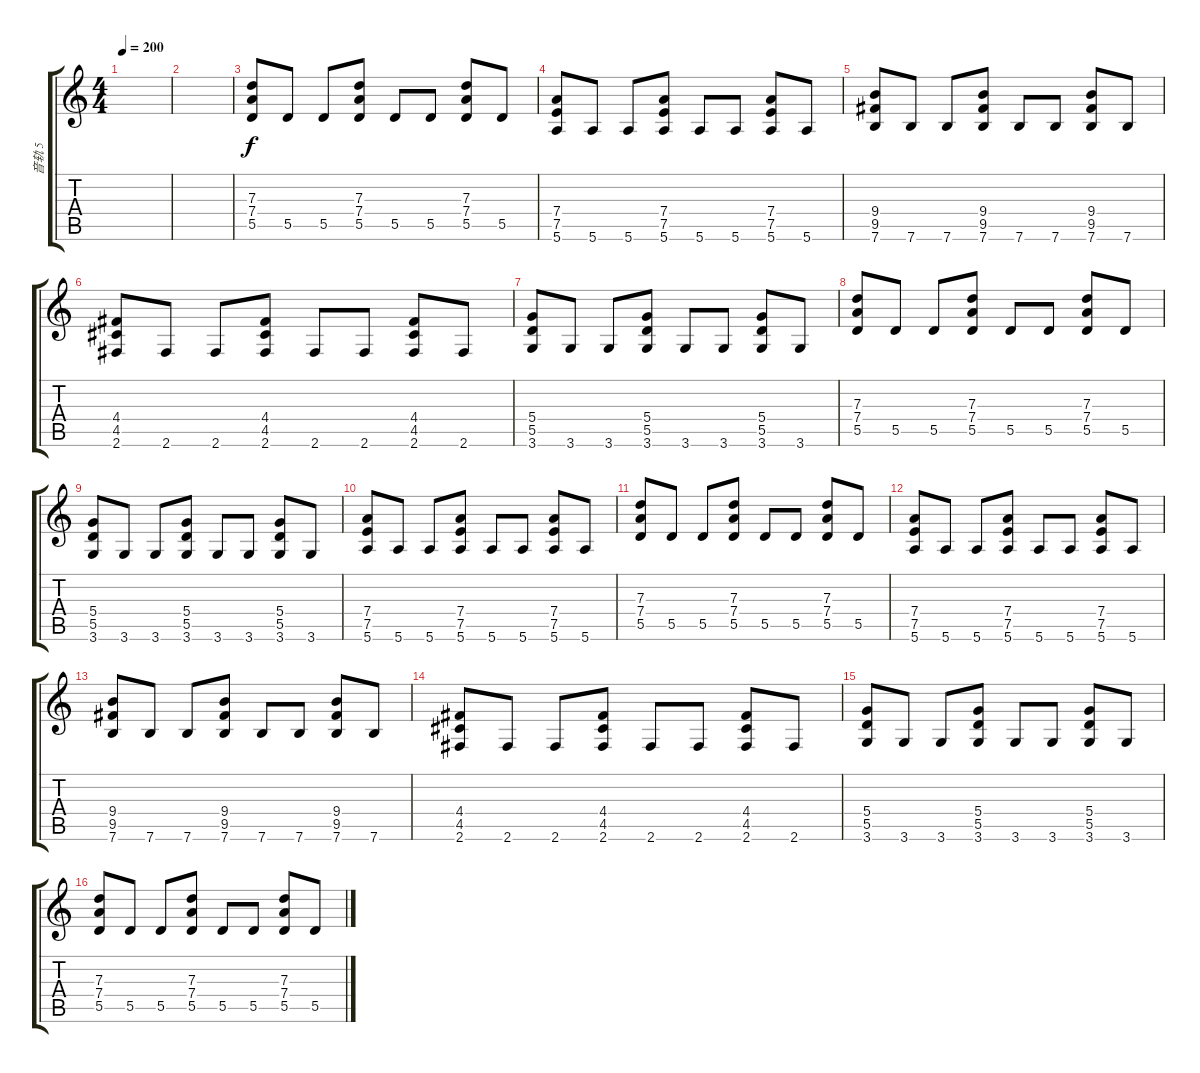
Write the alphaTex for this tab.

\track ("音轨 5" "音轨 5") {instrument overdrivenguitar}
\staff {score tabs}
\tuning (E4 B3 G3 D3 A2 E2) {hide}
\ts (4 4)
\tempo 200
\clef g2
\ks c
|
|
(7.3 7.4 5.5).8 5.5.8 5.5.8 (7.3 7.4 5.5).8 5.5.8 5.5.8 (7.3 7.4 5.5).8 5.5.8 |
(7.4 7.5 5.6).8 5.6.8 5.6.8 (7.4 7.5 5.6).8 5.6.8 5.6.8 (7.4 7.5 5.6).8 5.6.8 |
(9.4 9.5 7.6).8 7.6.8 7.6.8 (9.4 9.5 7.6).8 7.6.8 7.6.8 (9.4 9.5 7.6).8 7.6.8 |
(4.4 4.5 2.6).8 2.6.8 2.6.8 (4.4 4.5 2.6).8 2.6.8 2.6.8 (4.4 4.5 2.6).8 2.6.8 |
(5.4 5.5 3.6).8 3.6.8 3.6.8 (5.4 5.5 3.6).8 3.6.8 3.6.8 (5.4 5.5 3.6).8 3.6.8 |
(7.3 7.4 5.5).8 5.5.8 5.5.8 (7.3 7.4 5.5).8 5.5.8 5.5.8 (7.3 7.4 5.5).8 5.5.8 |
(5.4 5.5 3.6).8 3.6.8 3.6.8 (5.4 5.5 3.6).8 3.6.8 3.6.8 (5.4 5.5 3.6).8 3.6.8 |
(7.4 7.5 5.6).8 5.6.8 5.6.8 (7.4 7.5 5.6).8 5.6.8 5.6.8 (7.4 7.5 5.6).8 5.6.8 |
(7.3 7.4 5.5).8 5.5.8 5.5.8 (7.3 7.4 5.5).8 5.5.8 5.5.8 (7.3 7.4 5.5).8 5.5.8 |
(7.4 7.5 5.6).8 5.6.8 5.6.8 (7.4 7.5 5.6).8 5.6.8 5.6.8 (7.4 7.5 5.6).8 5.6.8 |
(9.4 9.5 7.6).8 7.6.8 7.6.8 (9.4 9.5 7.6).8 7.6.8 7.6.8 (9.4 9.5 7.6).8 7.6.8 |
(4.4 4.5 2.6).8 2.6.8 2.6.8 (4.4 4.5 2.6).8 2.6.8 2.6.8 (4.4 4.5 2.6).8 2.6.8 |
(5.4 5.5 3.6).8 3.6.8 3.6.8 (5.4 5.5 3.6).8 3.6.8 3.6.8 (5.4 5.5 3.6).8 3.6.8 |
(7.3 7.4 5.5).8 5.5.8 5.5.8 (7.3 7.4 5.5).8 5.5.8 5.5.8 (7.3 7.4 5.5).8 5.5.8
